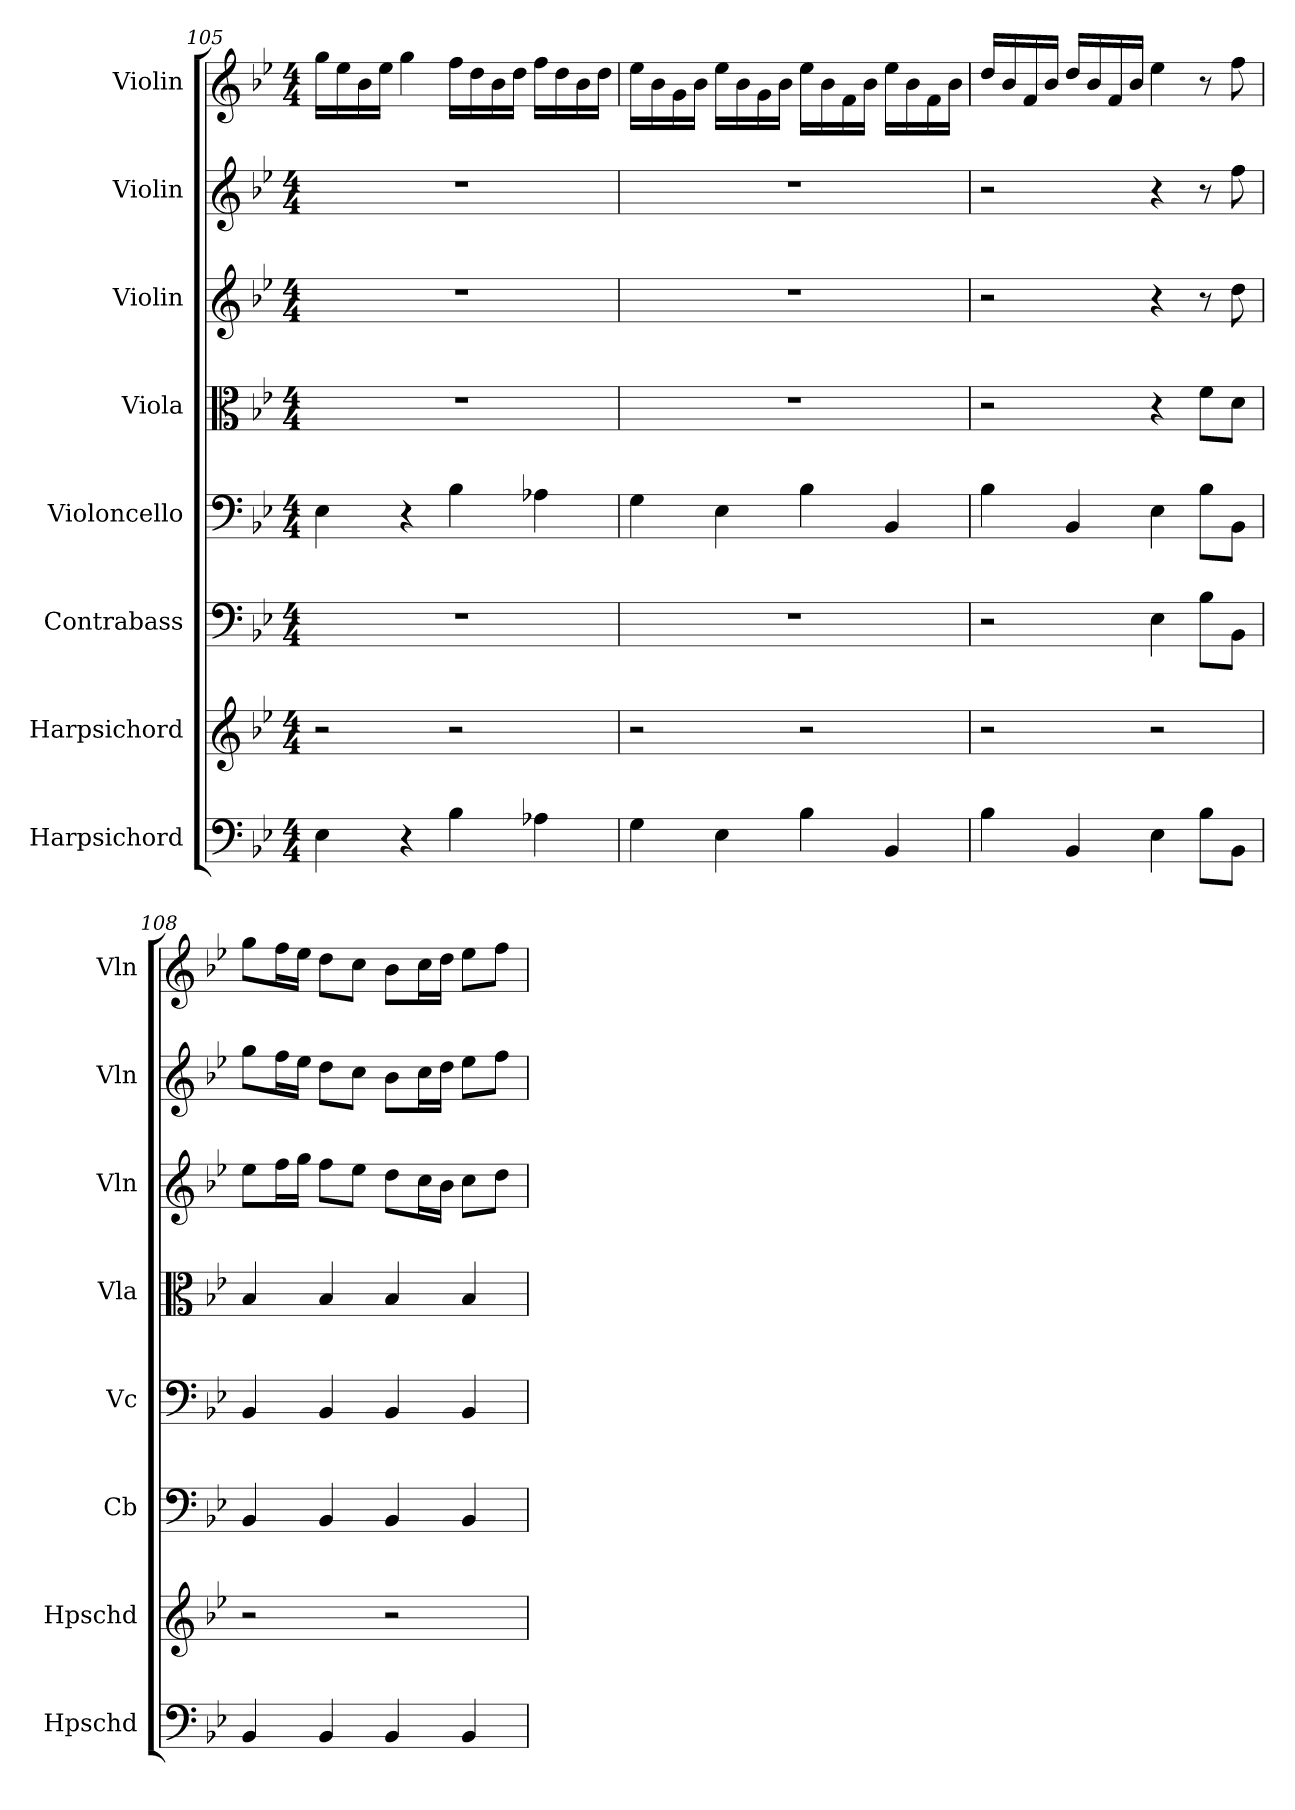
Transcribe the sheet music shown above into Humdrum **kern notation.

**kern	**kern	**kern	**kern	**kern	**kern	**kern	**kern
*part8	*part7	*part6	*part5	*part4	*part3	*part2	*part1
*staff8	*staff7	*staff6	*staff5	*staff4	*staff3	*staff2	*staff1
*I"Harpsichord	*I"Harpsichord	*I"Contrabass	*I"Violoncello	*I"Viola	*I"Violin	*I"Violin	*I"Violin
*I'Hpschd	*I'Hpschd	*I'Cb	*I'Vc	*I'Vla	*I'Vln	*I'Vln	*I'Vln
*clefF4	*clefG2	*clefF4	*clefF4	*clefC3	*clefG2	*clefG2	*clefG2
*k[b-e-]	*k[b-e-]	*k[b-e-]	*k[b-e-]	*k[b-e-]	*k[b-e-]	*k[b-e-]	*k[b-e-]
*M4/4	*M4/4	*M4/4	*M4/4	*M4/4	*M4/4	*M4/4	*M4/4
=105	=105	=105	=105	=105	=105	=105	=105
4E-\	2r	1r	4E-\	1r	1r	1r	16gg\LL
.	.	.	.	.	.	.	16ee-\
.	.	.	.	.	.	.	16b-\
.	.	.	.	.	.	.	16ee-\JJ
4r	.	.	4r	.	.	.	4gg\
4B-\	2r	.	4B-\	.	.	.	16ff\LL
.	.	.	.	.	.	.	16dd\
.	.	.	.	.	.	.	16b-\
.	.	.	.	.	.	.	16dd\JJ
4A-X\	.	.	4A-X\	.	.	.	16ff\LL
.	.	.	.	.	.	.	16dd\
.	.	.	.	.	.	.	16b-\
.	.	.	.	.	.	.	16dd\JJ
=106	=106	=106	=106	=106	=106	=106	=106
4G\	2r	1r	4G\	1r	1r	1r	16ee-\LL
.	.	.	.	.	.	.	16b-\
.	.	.	.	.	.	.	16g\
.	.	.	.	.	.	.	16b-\JJ
4E-\	.	.	4E-\	.	.	.	16ee-\LL
.	.	.	.	.	.	.	16b-\
.	.	.	.	.	.	.	16g\
.	.	.	.	.	.	.	16b-\JJ
4B-\	2r	.	4B-\	.	.	.	16ee-\LL
.	.	.	.	.	.	.	16b-\
.	.	.	.	.	.	.	16f\
.	.	.	.	.	.	.	16b-\JJ
4BB-/	.	.	4BB-/	.	.	.	16ee-\LL
.	.	.	.	.	.	.	16b-\
.	.	.	.	.	.	.	16f\
.	.	.	.	.	.	.	16b-\JJ
=107	=107	=107	=107	=107	=107	=107	=107
4B-\	2r	2r	4B-\	2r	2r	2r	16dd/LL
.	.	.	.	.	.	.	16b-/
.	.	.	.	.	.	.	16f/
.	.	.	.	.	.	.	16b-/JJ
4BB-/	.	.	4BB-/	.	.	.	16dd/LL
.	.	.	.	.	.	.	16b-/
.	.	.	.	.	.	.	16f/
.	.	.	.	.	.	.	16b-/JJ
4E-\	2r	4E-\	4E-\	4r	4r	4r	4ee-\
8B-\L	.	8B-\L	8B-\L	8f\L	8r	8r	8r
8BB-\J	.	8BB-\J	8BB-\J	8d\J	8dd\	8ff\	8ff\
=108	=108	=108	=108	=108	=108	=108	=108
4BB-/	2r	4BB-/	4BB-/	4B-/	8ee-\L	8gg\L	8gg\L
.	.	.	.	.	16ff\L	16ff\L	16ff\L
.	.	.	.	.	16gg\JJ	16ee-\JJ	16ee-\JJ
4BB-/	.	4BB-/	4BB-/	4B-/	8ff\L	8dd\L	8dd\L
.	.	.	.	.	8ee-\J	8cc\J	8cc\J
4BB-/	2r	4BB-/	4BB-/	4B-/	8dd\L	8b-\L	8b-\L
.	.	.	.	.	16cc\L	16cc\L	16cc\L
.	.	.	.	.	16b-\JJ	16dd\JJ	16dd\JJ
4BB-/	.	4BB-/	4BB-/	4B-/	8cc\L	8ee-\L	8ee-\L
.	.	.	.	.	8dd\J	8ff\J	8ff\J
=	=	=	=	=	=	=	=
*-	*-	*-	*-	*-	*-	*-	*-
